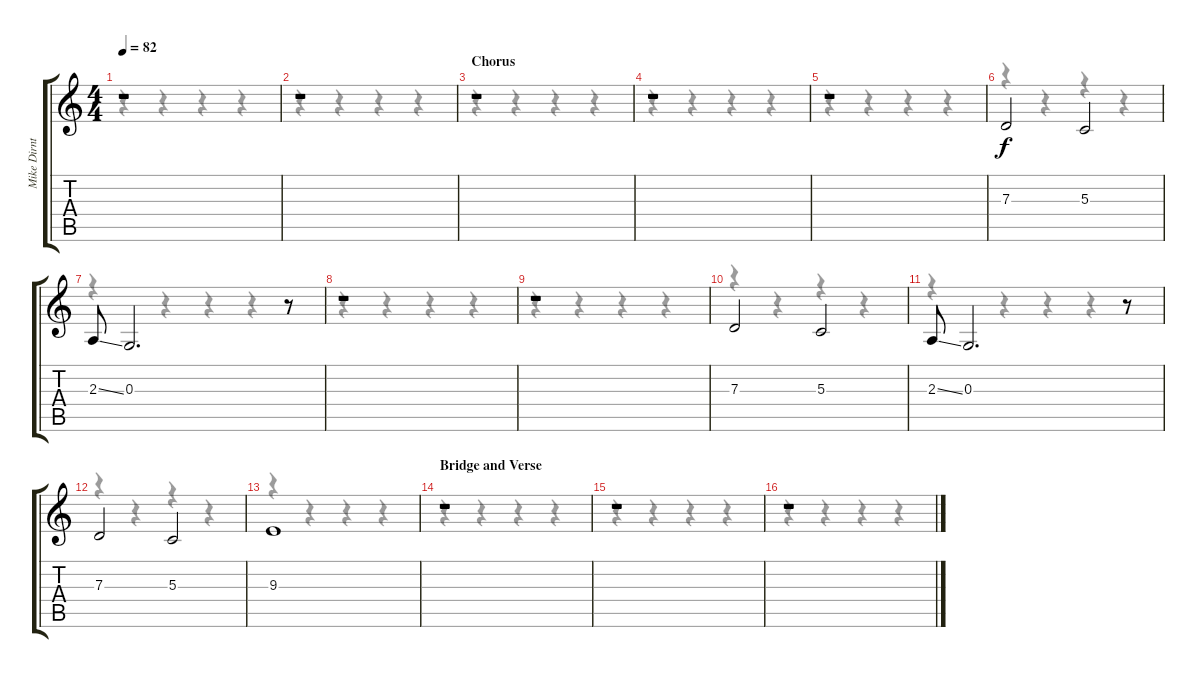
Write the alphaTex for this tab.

\track ("Mike Dirnt (Backup Vocals)" "Mike Dirnt") {instrument englishhorn}
\staff {score tabs}
\tuning (E4 B3 G3 D3 A2 E2) {hide}
\voice
\ts (4 4)
\tempo 82
\clef g2
\ks c
r.1{dy f} |
r.1 |
\section ("" "Chorus ")
r.1 |
r.1 |
r.1 |
7.3.2 5.3.2 |
2.3{ss}.8 0.3.2{d} r.8 |
r.1 |
r.1 |
7.3.2 5.3.2 |
2.3{ss}.8 0.3.2{d} r.8 |
7.3.2 5.3.2 |
9.3.1 |
\section ("" "Bridge and Verse ")
r.1 |
r.1 |
r.1
\voice
\clef g2
\ottava regular
\simile none
\ks c
r.4{dy f} r.4 r.4 r.4 |
r.4 r.4 r.4 r.4 |
r.4 r.4 r.4 r.4 |
r.4 r.4 r.4 r.4 |
r.4 r.4 r.4 r.4 |
r.4 r.4 r.4 r.4 |
r.4 r.4 r.4 r.4 |
r.4 r.4 r.4 r.4 |
r.4 r.4 r.4 r.4 |
r.4 r.4 r.4 r.4 |
r.4 r.4 r.4 r.4 |
r.4 r.4 r.4 r.4 |
r.4 r.4 r.4 r.4 |
r.4 r.4 r.4 r.4 |
r.4 r.4 r.4 r.4 |
r.4 r.4 r.4 r.4
